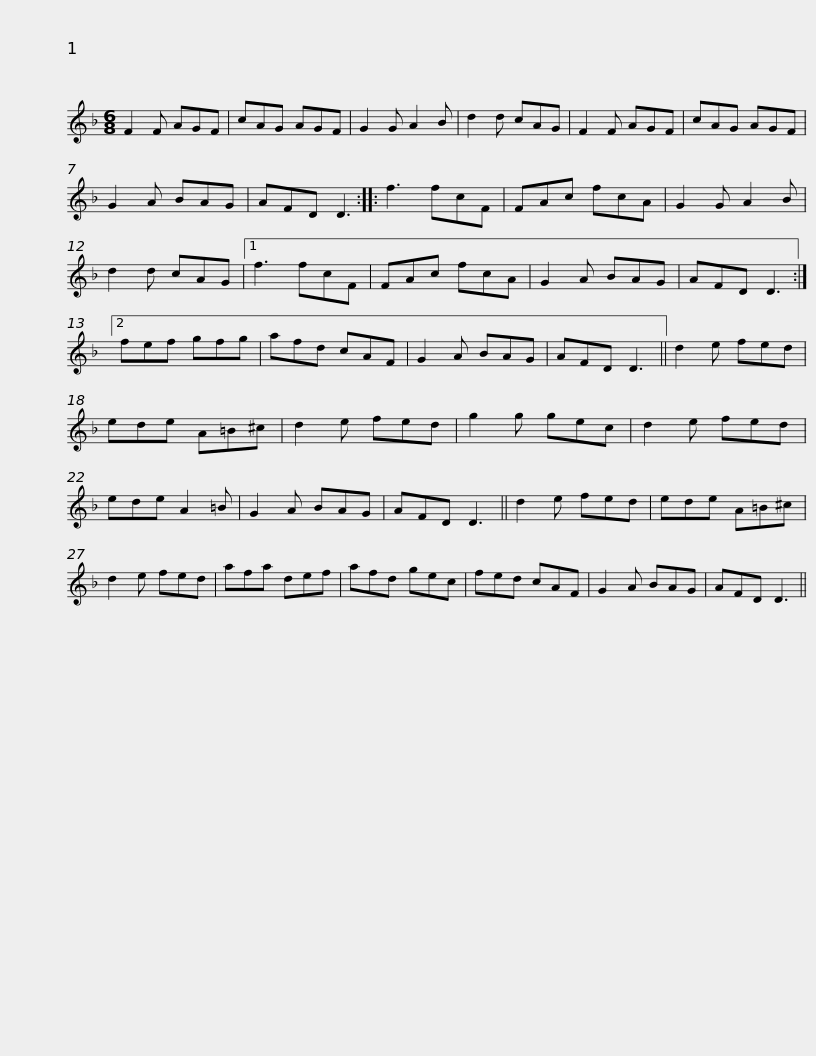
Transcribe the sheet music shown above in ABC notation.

X:1
L:1/8
M:6/8
I:linebreak $
K:F
V:1 treble
V:1
 F2 F AGF | cAG AGF | G2 G A2 B | d2 d cAG | F2 F AGF | %5
 cAG AGF | G2 A BAG | AFD D3 ::$ f3 fcF | FAc fcA | %10
 G2 G A2 B | d2 d cAG |1 f3 fcF | FAc fcA | G2 A BAG | %15
 AFD D3 :|2$ fef gfg | afd cAF | G2 A BAG | AFD D3 || %20
 d2 e fed | ede A=B^c | d2 e fed | g2 g gec |$ d2 e fed | %25
 ede A2 =B | G2 A BAG | AFD D3 || d2 e fed | ede A=B^c | %30
 d2 e fed | afa def |$ afd gec | fed cAF | G2 A BAG | %35
 AFD D3 || %36
